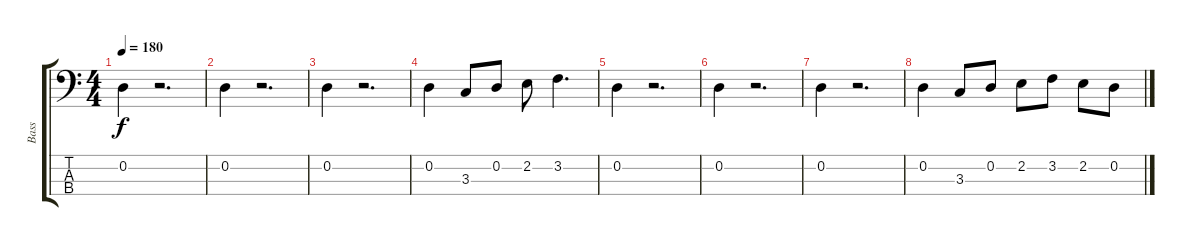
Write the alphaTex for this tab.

\track ("Bass" "Bass") {instrument electricbasspick}
\staff {score tabs}
\tuning (G2 D2 A1 E1) {hide}
\ts (4 4)
\tempo 180
\clef f4
\ks c
0.2.4{dy f} r.2{d} |
0.2.4 r.2{d} |
0.2.4 r.2{d} |
0.2.4 3.3.8 0.2.8 2.2.8 3.2.4{d} |
0.2.4 r.2{d} |
0.2.4 r.2{d} |
0.2.4 r.2{d} |
0.2.4 3.3.8 0.2.8 2.2.8 3.2.8 2.2.8 0.2.8
